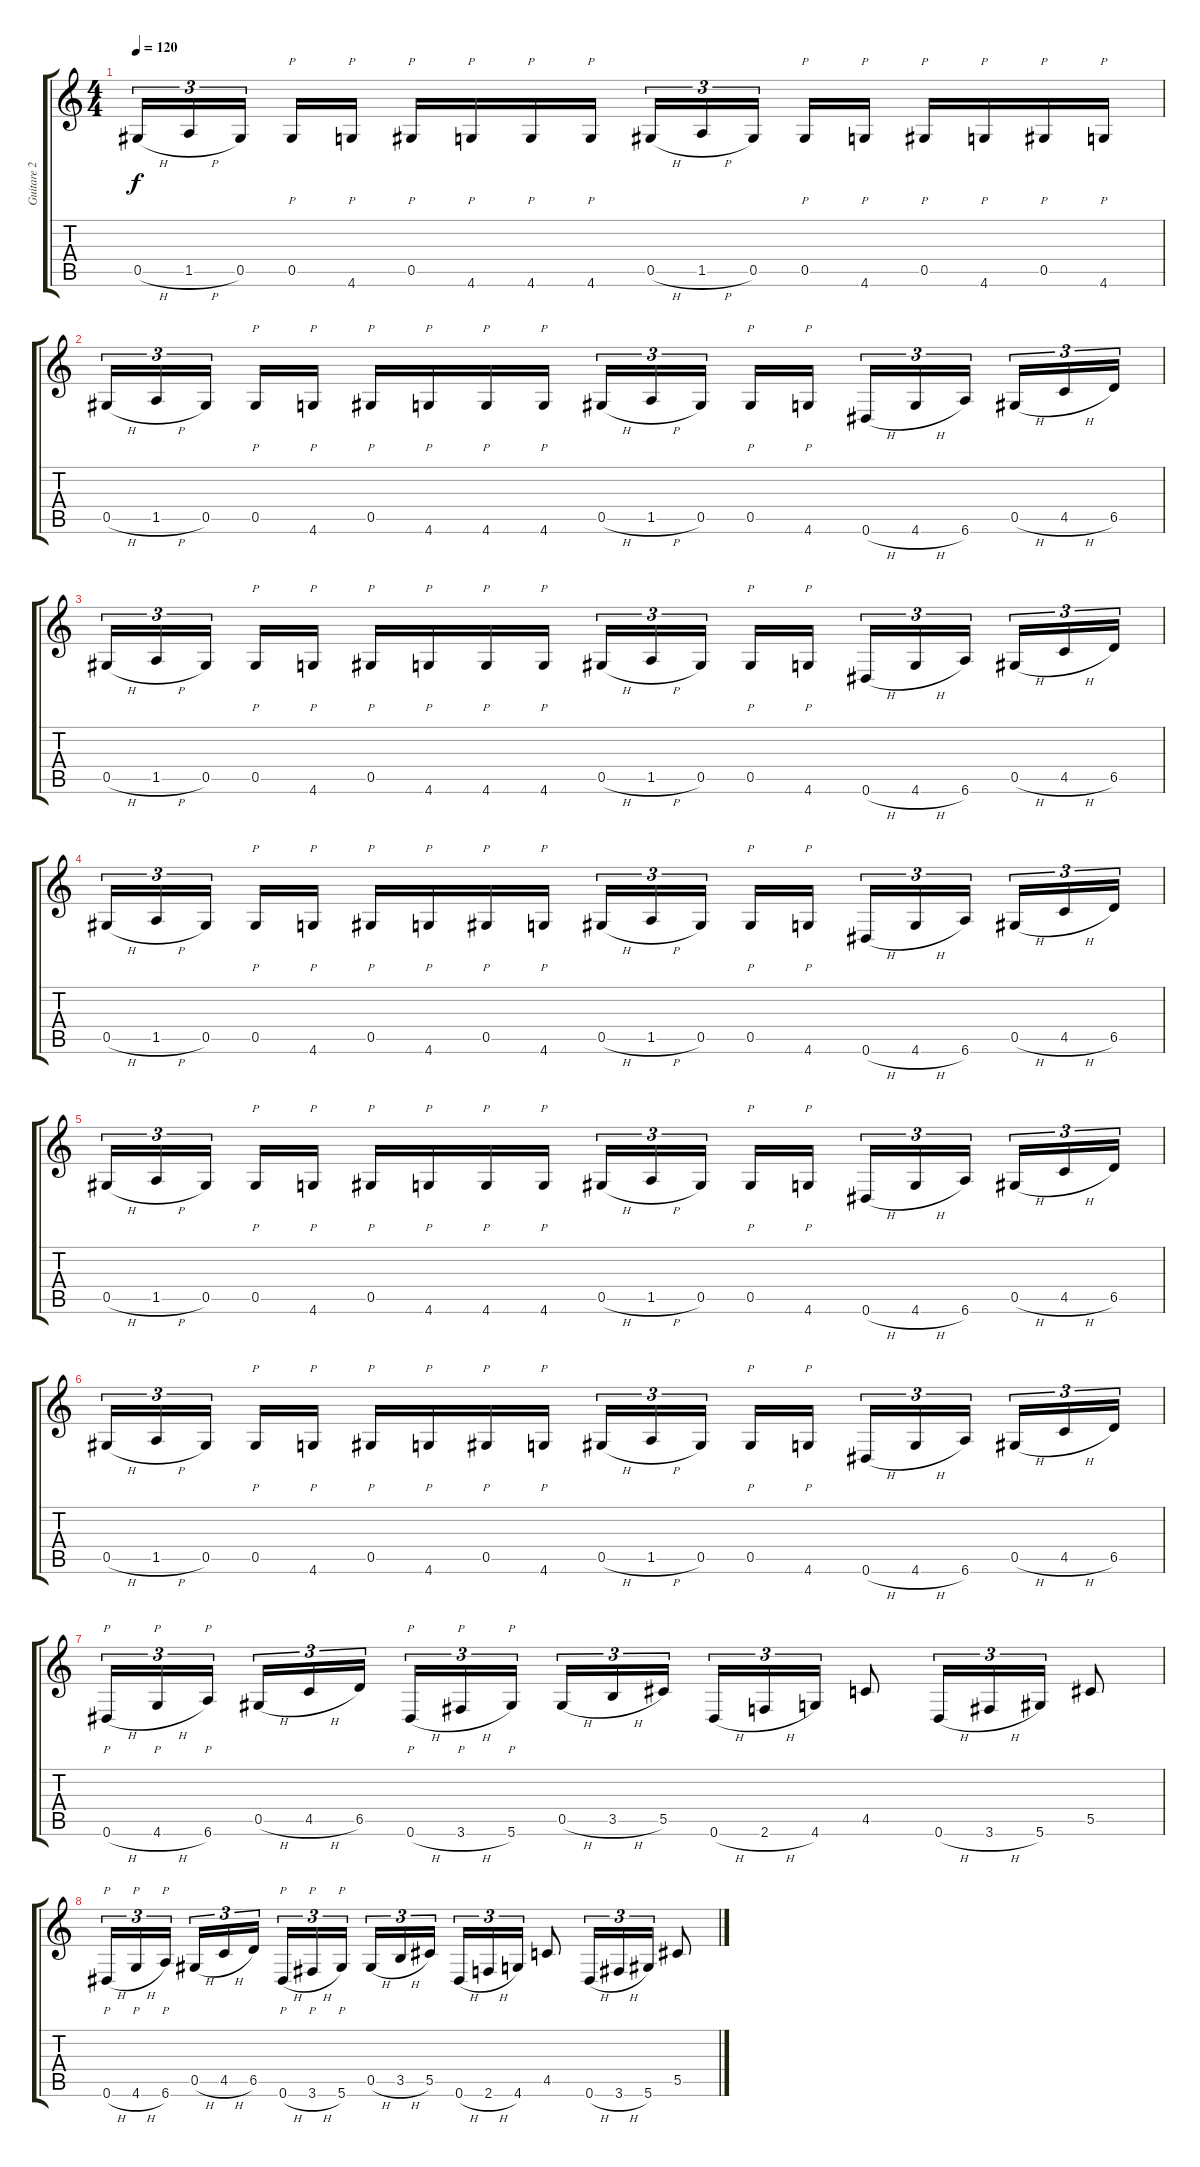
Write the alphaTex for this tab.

\track ("Guitare 2" "Guitare 2") {instrument distortionguitar}
\staff {score tabs}
\tuning (Eb4 Bb3 Gb3 Db3 Ab2 Eb2) {hide}
\ts (4 4)
\tempo 120
\clef g2
\ks c
0.5{h}.16{tu (3 2) dy f} 1.5{h}.16{tu (3 2)} 0.5.16{tu (3 2)} 0.5.16{p} 4.6.16{p} 0.5.16{p} 4.6.16{p} 4.6.16{p} 4.6.16{p} 0.5{h}.16{tu (3 2)} 1.5{h}.16{tu (3 2)} 0.5.16{tu (3 2)} 0.5.16{p} 4.6.16{p} 0.5.16{p} 4.6.16{p} 0.5.16{p} 4.6.16{p} |
0.5{h}.16{tu (3 2)} 1.5{h}.16{tu (3 2)} 0.5.16{tu (3 2)} 0.5.16{p} 4.6.16{p} 0.5.16{p} 4.6.16{p} 4.6.16{p} 4.6.16{p} 0.5{h}.16{tu (3 2)} 1.5{h}.16{tu (3 2)} 0.5.16{tu (3 2)} 0.5.16{p} 4.6.16{p} 0.6{h}.16{tu (3 2)} 4.6{h}.16{tu (3 2)} 6.6.16{tu (3 2)} 0.5{h}.16{tu (3 2)} 4.5{h}.16{tu (3 2)} 6.5.16{tu (3 2)} |
0.5{h}.16{tu (3 2)} 1.5{h}.16{tu (3 2)} 0.5.16{tu (3 2)} 0.5.16{p} 4.6.16{p} 0.5.16{p} 4.6.16{p} 4.6.16{p} 4.6.16{p} 0.5{h}.16{tu (3 2)} 1.5{h}.16{tu (3 2)} 0.5.16{tu (3 2)} 0.5.16{p} 4.6.16{p} 0.6{h}.16{tu (3 2)} 4.6{h}.16{tu (3 2)} 6.6.16{tu (3 2)} 0.5{h}.16{tu (3 2)} 4.5{h}.16{tu (3 2)} 6.5.16{tu (3 2)} |
0.5{h}.16{tu (3 2)} 1.5{h}.16{tu (3 2)} 0.5.16{tu (3 2)} 0.5.16{p} 4.6.16{p} 0.5.16{p} 4.6.16{p} 0.5.16{p} 4.6.16{p} 0.5{h}.16{tu (3 2)} 1.5{h}.16{tu (3 2)} 0.5.16{tu (3 2)} 0.5.16{p} 4.6.16{p} 0.6{h}.16{tu (3 2)} 4.6{h}.16{tu (3 2)} 6.6.16{tu (3 2)} 0.5{h}.16{tu (3 2)} 4.5{h}.16{tu (3 2)} 6.5.16{tu (3 2)} |
0.5{h}.16{tu (3 2)} 1.5{h}.16{tu (3 2)} 0.5.16{tu (3 2)} 0.5.16{p} 4.6.16{p} 0.5.16{p} 4.6.16{p} 4.6.16{p} 4.6.16{p} 0.5{h}.16{tu (3 2)} 1.5{h}.16{tu (3 2)} 0.5.16{tu (3 2)} 0.5.16{p} 4.6.16{p} 0.6{h}.16{tu (3 2)} 4.6{h}.16{tu (3 2)} 6.6.16{tu (3 2)} 0.5{h}.16{tu (3 2)} 4.5{h}.16{tu (3 2)} 6.5.16{tu (3 2)} |
0.5{h}.16{tu (3 2)} 1.5{h}.16{tu (3 2)} 0.5.16{tu (3 2)} 0.5.16{p} 4.6.16{p} 0.5.16{p} 4.6.16{p} 0.5.16{p} 4.6.16{p} 0.5{h}.16{tu (3 2)} 1.5{h}.16{tu (3 2)} 0.5.16{tu (3 2)} 0.5.16{p} 4.6.16{p} 0.6{h}.16{tu (3 2)} 4.6{h}.16{tu (3 2)} 6.6.16{tu (3 2)} 0.5{h}.16{tu (3 2)} 4.5{h}.16{tu (3 2)} 6.5.16{tu (3 2)} |
0.6{h}.16{p tu (3 2)} 4.6{h}.16{p tu (3 2)} 6.6.16{p tu (3 2)} 0.5{h}.16{tu (3 2)} 4.5{h}.16{tu (3 2)} 6.5.16{tu (3 2)} 0.6{h}.16{p tu (3 2)} 3.6{h}.16{p tu (3 2)} 5.6.16{p tu (3 2)} 0.5{h}.16{tu (3 2)} 3.5{h}.16{tu (3 2)} 5.5.16{tu (3 2)} 0.6{h}.16{tu (3 2)} 2.6{h}.16{tu (3 2)} 4.6.16{tu (3 2)} 4.5.8 0.6{h}.16{tu (3 2)} 3.6{h}.16{tu (3 2)} 5.6.16{tu (3 2)} 5.5.8 |
0.6{h}.16{p tu (3 2)} 4.6{h}.16{p tu (3 2)} 6.6.16{p tu (3 2)} 0.5{h}.16{tu (3 2)} 4.5{h}.16{tu (3 2)} 6.5.16{tu (3 2)} 0.6{h}.16{p tu (3 2)} 3.6{h}.16{p tu (3 2)} 5.6.16{p tu (3 2)} 0.5{h}.16{tu (3 2)} 3.5{h}.16{tu (3 2)} 5.5.16{tu (3 2)} 0.6{h}.16{tu (3 2)} 2.6{h}.16{tu (3 2)} 4.6.16{tu (3 2)} 4.5.8 0.6{h}.16{tu (3 2)} 3.6{h}.16{tu (3 2)} 5.6.16{tu (3 2)} 5.5.8
